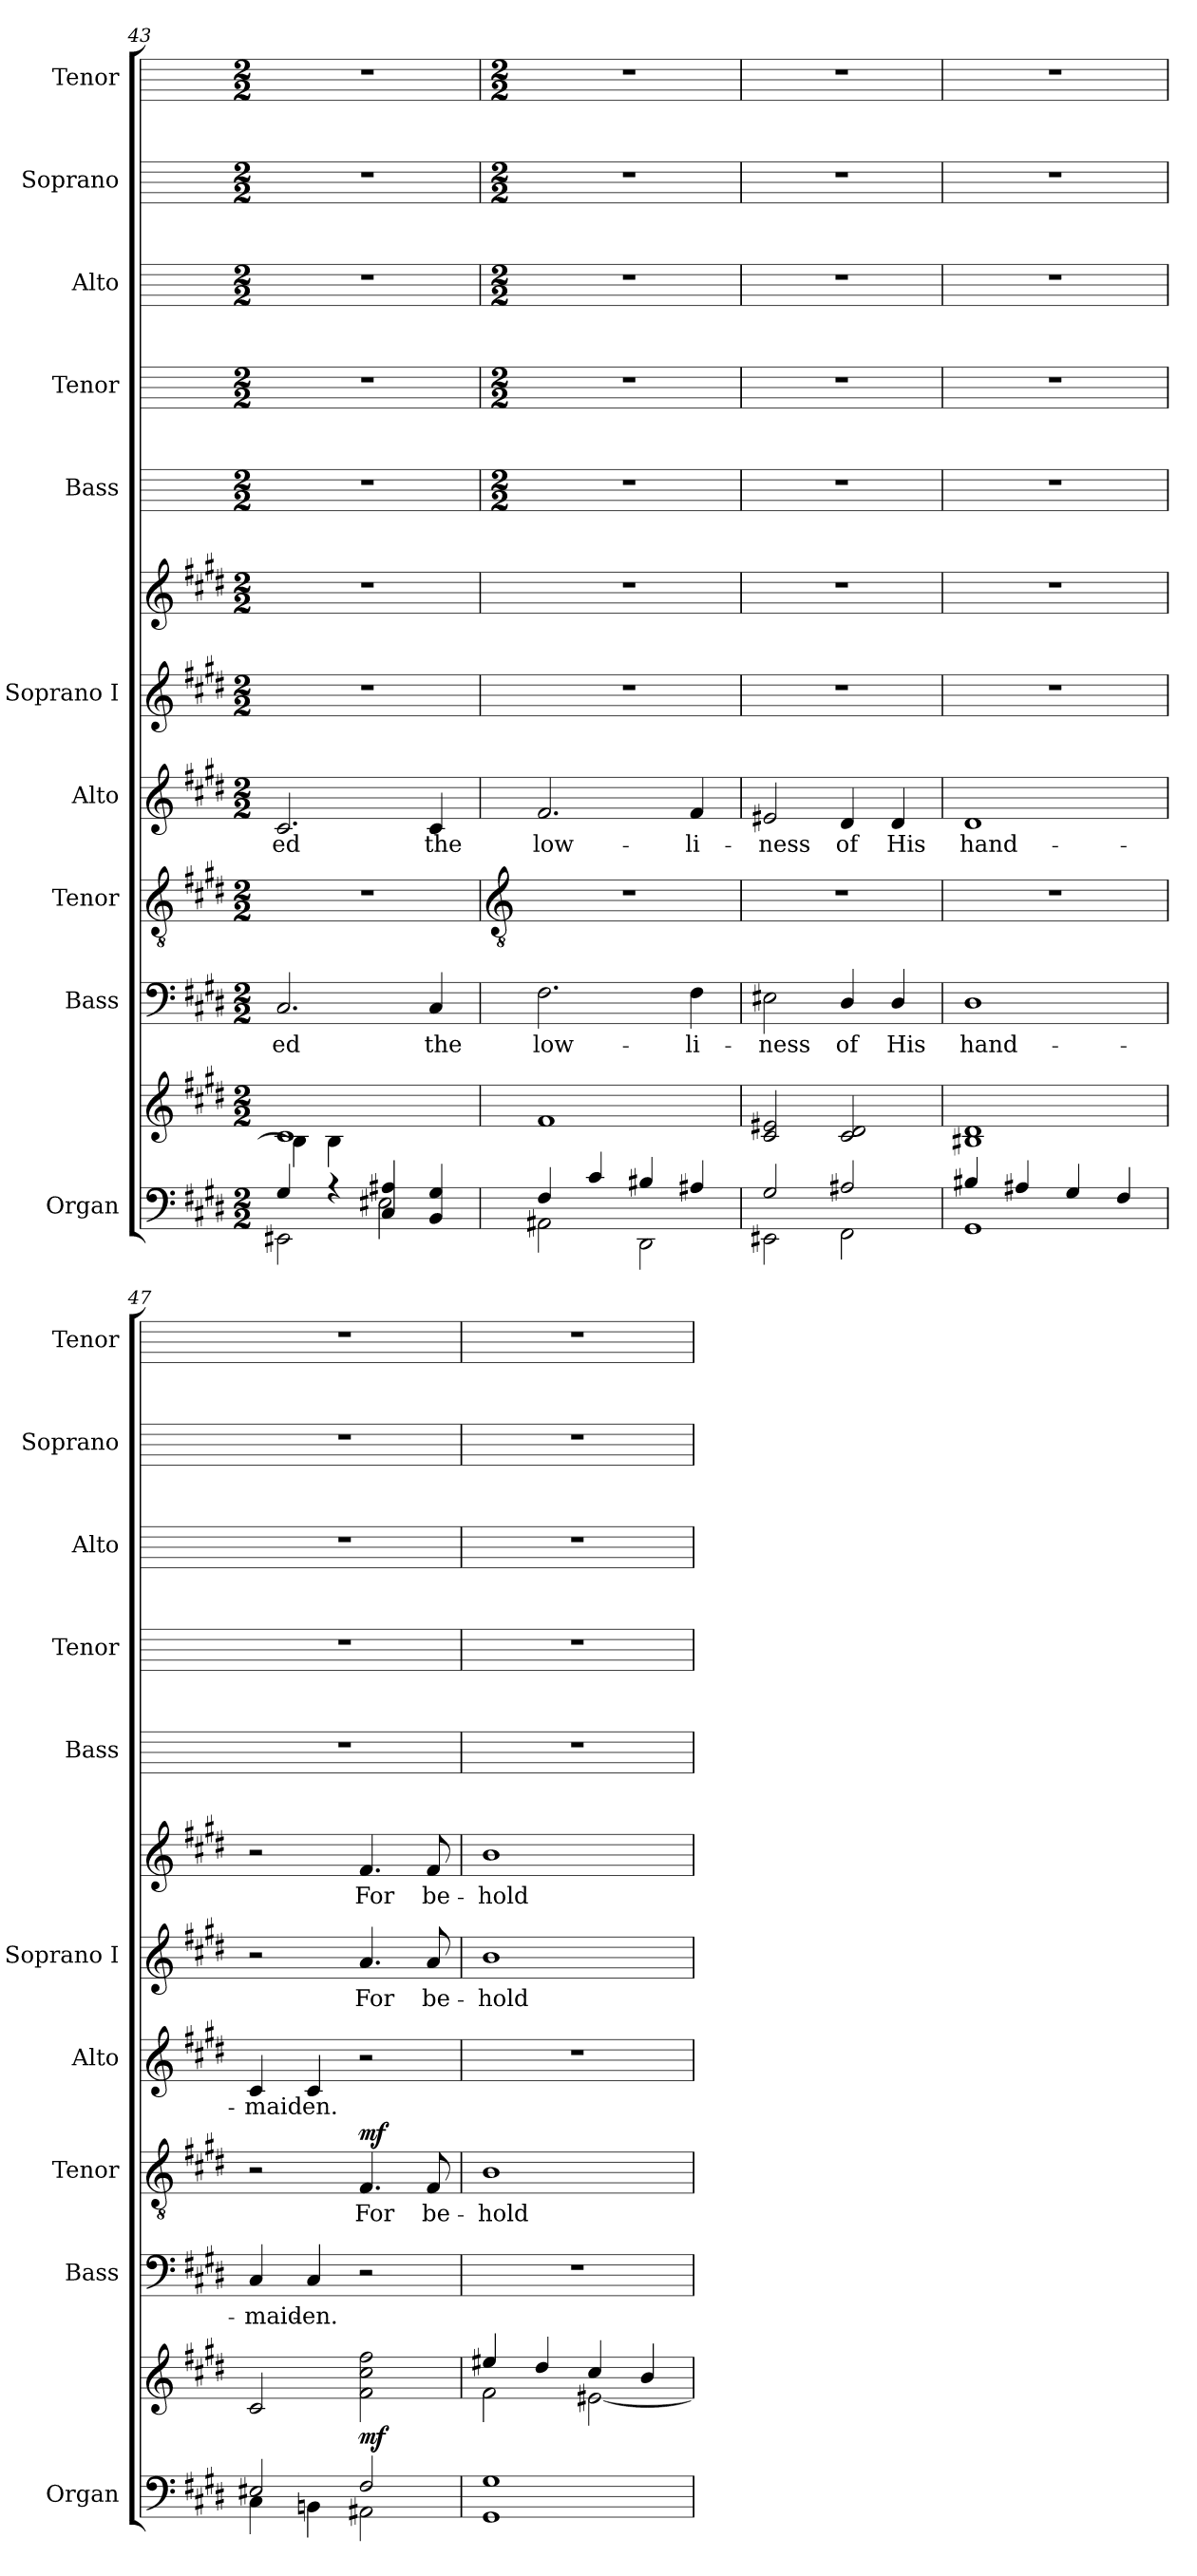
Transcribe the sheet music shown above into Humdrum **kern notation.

**kern	**kern	**dynam	**kern	**text	**kern	**text	**dynam	**kern	**text	**kern	**text	**kern	**text	**dynam	**kern	**kern	**kern	**kern	**kern
*part10	*part10	*part10	*part9	*part9	*part8	*part8	*part8	*part7	*part7	*part6	*part6	*part6	*part6	*part6	*part5	*part4	*part3	*part2	*part1
*staff12	*staff11	*staff11/12	*staff10	*staff10	*staff9	*staff9	*staff9	*staff8	*staff8	*staff7	*staff7	*staff6	*staff6	*staff6/7	*staff5	*staff4	*staff3	*staff2	*staff1
*I"Organ	*	*	*I"Bass	*	*I"Tenor	*	*	*I"Alto	*	*I"Soprano I	*	*	*	*	*I"Bass	*I"Tenor	*I"Alto	*I"Soprano	*I"Tenor
*I'Organ	*	*	*I'Bass	*	*I'Tenor	*	*	*I'Alto	*	*I'Soprano I	*	*	*	*	*I'Bass	*I'Tenor	*I'Alto	*I'Soprano	*I'Tenor
*clefF4	*clefG2	*	*clefF4	*	*clefGv2	*	*	*clefG2	*	*clefG2	*	*clefG2	*	*	*	*	*	*	*
*k[f#c#g#d#]	*k[f#c#g#d#]	*	*k[f#c#g#d#]	*	*k[f#c#g#d#]	*	*	*k[f#c#g#d#]	*	*k[f#c#g#d#]	*	*k[f#c#g#d#]	*	*	*	*	*	*	*
*E:	*E:	*	*E:	*	*E:	*	*	*E:	*	*E:	*	*E:	*	*	*	*	*	*	*
*M2/2	*M2/2	*	*M2/2	*	*M2/2	*	*	*M2/2	*	*M2/2	*	*M2/2	*	*	*M2/2	*M2/2	*M2/2	*M2/2	*M2/2
=43	=43	=43	=43	=43	=43	=43	=43	=43	=43	=43	=43	=43	=43	=43	=43	=43	=43	=43	=43
*^	*^	*	*	*	*	*	*	*	*	*	*	*	*	*	*	*	*	*	*
!	!	!	!	!	!	!LO:LY:b	!	!	!	!	!LO:LY:b	!	!	!	!	!	!	!	!	!	!
4G#/	2EE#X\	1c#	4B\]	.	2.C#	-ed	1r	.	.	2.c#	-ed	1r	.	1r	.	.	1r	1r	1r	1r	1r
4r	.	.	4B\	.	.	.	.	.	.	.	.	.	.	.	.	.	.	.	.	.	.
2E#X\	4C#/ 4A#X/	.	2ryy	.	.	.	.	.	.	.	.	.	.	.	.	.	.	.	.	.	.
!	!	!	!	!	!	!LO:LY:b	!	!	!	!	!LO:LY:b	!	!	!	!	!	!	!	!	!	!
.	4BB/ 4G#/	.	.	.	4C#	the	.	.	.	4c#	the	.	.	.	.	.	.	.	.	.	.
!!LO:LB:g=z
=44	=44	=44	=44	=44	=44	=44	=44	=44	=44	=44	=44	=44	=44	=44	=44	=44	=44	=44	=44	=44	=44
*	*	*	*	*	*	*	*clefGv2	*	*	*	*	*	*	*	*	*	*	*	*	*	*
*	*	*	*	*	*	*	*	*	*	*	*	*	*	*	*	*	*M2/2	*M2/2	*M2/2	*M2/2	*M2/2
!	!	!	!	!	!	!LO:LY:b	!	!	!	!	!LO:LY:b	!	!	!	!	!	!	!	!	!	!
4F#/	2AA#X\	1f#	2ryy	.	2.F#	low-	1r	.	.	2.f#	low-	1r	.	1r	.	.	1r	1r	1r	1r	1r
4c#/	.	.	.	.	.	.	.	.	.	.	.	.	.	.	.	.	.	.	.	.	.
4B#X/	2DD#\	.	2ryy	.	.	.	.	.	.	.	.	.	.	.	.	.	.	.	.	.	.
!	!	!	!	!	!	!LO:LY:b	!	!	!	!	!LO:LY:b	!	!	!	!	!	!	!	!	!	!
4A#X/	.	.	.	.	4F#	-li-	.	.	.	4f#	-li-	.	.	.	.	.	.	.	.	.	.
=45	=45	=45	=45	=45	=45	=45	=45	=45	=45	=45	=45	=45	=45	=45	=45	=45	=45	=45	=45	=45	=45
!	!	!	!	!	!	!LO:LY:b	!	!	!	!	!LO:LY:b	!	!	!	!	!	!	!	!	!	!
2G#/	2EE#X\	2c# 2e#X	2ryy	.	2E#X	-ness	1r	.	.	2e#X	-ness	1r	.	1r	.	.	1r	1r	1r	1r	1r
!	!	!	!	!	!	!LO:LY:b	!	!	!	!	!LO:LY:b	!	!	!	!	!	!	!	!	!	!
2A#X/	2FF#\	2c# 2d#	2ryy	.	4D#/	of	.	.	.	4d#	of	.	.	.	.	.	.	.	.	.	.
!	!	!	!	!	!	!LO:LY:b	!	!	!	!	!LO:LY:b	!	!	!	!	!	!	!	!	!	!
.	.	.	.	.	4D#/	His	.	.	.	4d#	His	.	.	.	.	.	.	.	.	.	.
=46	=46	=46	=46	=46	=46	=46	=46	=46	=46	=46	=46	=46	=46	=46	=46	=46	=46	=46	=46	=46	=46
!	!	!	!	!	!	!LO:LY:b	!	!	!	!	!LO:LY:b	!	!	!	!	!	!	!	!	!	!
4B#X/	1GG#\	1d#	1B#X\	.	1D#	hand-	1r	.	.	1d#	hand-	1r	.	1r	.	.	1r	1r	1r	1r	1r
4A#X/	.	.	.	.	.	.	.	.	.	.	.	.	.	.	.	.	.	.	.	.	.
4G#/	.	.	.	.	.	.	.	.	.	.	.	.	.	.	.	.	.	.	.	.	.
4F#/	.	.	.	.	.	.	.	.	.	.	.	.	.	.	.	.	.	.	.	.	.
=47	=47	=47	=47	=47	=47	=47	=47	=47	=47	=47	=47	=47	=47	=47	=47	=47	=47	=47	=47	=47	=47
!	!	!	!	!	!	!LO:LY:b	!	!	!	!	!LO:LY:b	!	!	!	!	!	!	!	!	!	!
2E#X/	4C#\	2c#	2ryy	.	4C#	-maid-	2r	.	.	4c#	-maid	2r	.	2r	.	.	1r	1r	1r	1r	1r
!	!	!	!	!	!	!LO:LY:b	!	!	!	!	!LO:LY:b	!	!	!	!	!	!	!	!	!	!
.	4BBn\	.	.	.	4C#	-en.	.	.	.	4c#	-en.	.	.	.	.	.	.	.	.	.	.
!	!	!	!	!LO:DY:b	!	!	!	!LO:LY:b	!LO:DY:b	!	!	!	!LO:LY:b	!	!LO:LY:b	!LO:DY:b=2	!	!	!	!	!
!	!	!	!	!	!	!	!	!	!	!	!	!	!	!	!	!LO:DY:n=1:b	!	!	!	!	!
2F#/	2AA#X\	2f#\ 2cc#\ 2ff#\	2ryy	mf	2r	.	4.F#	For	mf	2r	.	4.a	-For	4.f#	For	mf mf	.	.	.	.	.
!	!	!	!	!	!	!	!	!LO:LY:b	!	!	!	!	!LO:LY:b	!	!LO:LY:b	!	!	!	!	!	!
.	.	.	.	.	.	.	8F#	be-	.	.	.	8a	be-	8f#	be-	.	.	.	.	.	.
=48	=48	=48	=48	=48	=48	=48	=48	=48	=48	=48	=48	=48	=48	=48	=48	=48	=48	=48	=48	=48	=48
!	!	!	!	!	!	!	!	!LO:LY:b	!	!	!	!	!LO:LY:b	!	!LO:LY:b	!	!	!	!	!	!
1G#/	1GG#\	4ee#X	2f#\	.	1r	.	1B	-hold	.	1r	.	1b	hold	1b	-hold	.	1r	1r	1r	1r	1r
.	.	4dd#	.	.	.	.	.	.	.	.	.	.	.	.	.	.	.	.	.	.	.
.	.	4cc#	[2e#X\	.	.	.	.	.	.	.	.	.	.	.	.	.	.	.	.	.	.
.	.	4b	.	.	.	.	.	.	.	.	.	.	.	.	.	.	.	.	.	.	.
*v	*v	*	*	*	*	*	*	*	*	*	*	*	*	*	*	*	*	*	*	*	*
*	*v	*v	*	*	*	*	*	*	*	*	*	*	*	*	*	*	*	*	*	*
=	=	=	=	=	=	=	=	=	=	=	=	=	=	=	=	=	=	=	=
*-	*-	*-	*-	*-	*-	*-	*-	*-	*-	*-	*-	*-	*-	*-	*-	*-	*-	*-	*-
